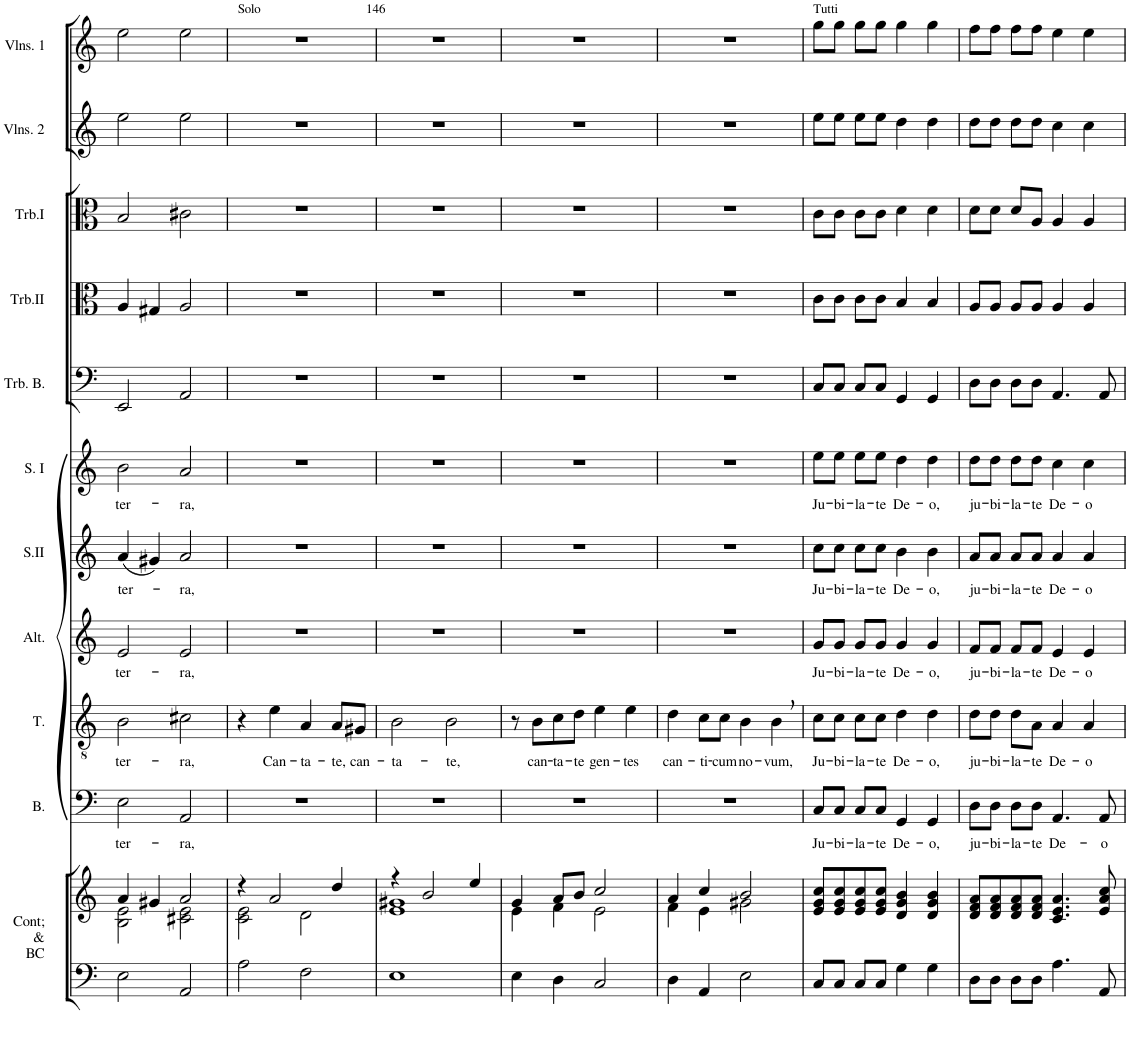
**kern	**kern	**kern	**text	**kern	**text	**kern	**text	**kern	**text	**kern	**text	**kern	**kern	**kern	**kern	**kern
*part11	*part11	*part10	*part10	*part9	*part9	*part8	*part8	*part7	*part7	*part6	*part6	*part5	*part4	*part3	*part2	*part1
*staff12	*staff11	*staff10	*staff10	*staff9	*staff9	*staff8	*staff8	*staff7	*staff7	*staff6	*staff6	*staff5	*staff4	*staff3	*staff2	*staff1
*I"Continuo &amp; Basse Continue	*	*I"Basse	*	*I"Ténor	*	*I"Alto	*	*I"Soprano II	*	*I"Soprane I	*	*I"Trombone Basse	*I"Trombone II	*I"Trombone I	*I"Deuxièmes Violons	*I"Premiers Violons
*I'Cont; &amp; BC	*	*I'B.	*	*I'T.	*	*I'Alt.	*	*I'S.II	*	*I'S. I	*	*I'Trb. B.	*I'Trb.II	*I'Trb.I	*I'Vlns. 2	*I'Vlns. 1
!!LO:PB:g=z
*clefF4	*clefG2	*clefF4	*	*clefGv2	*	*clefG2	*	*clefG2	*	*clefG2	*	*clefF4	*clefC3	*clefC3	*clefG2	*clefG2
*k[]	*k[]	*k[]	*	*k[]	*	*k[]	*	*k[]	*	*k[]	*	*k[]	*k[]	*k[]	*k[]	*k[]
*M4/4	*M4/4	*M4/4	*	*M4/4	*	*M4/4	*	*M4/4	*	*M4/4	*	*M4/4	*M4/4	*M4/4	*M4/4	*M4/4
*met(c)	*met(c)	*met(c)	*	*met(c)	*	*met(c)	*	*met(c)	*	*met(c)	*	*met(c)	*met(c)	*met(c)	*met(c)	*met(c)
=144	=144	=144	=144	=144	=144	=144	=144	=144	=144	=144	=144	=144	=144	=144	=144	=144
*	*^	*	*	*	*	*	*	*	*	*	*	*	*	*	*	*
!	!	!	!	!LO:LY:b	!	!LO:LY:b	!	!LO:LY:b	!	!LO:LY:b	!	!LO:LY:b	!	!	!	!	!
2E\	4a/	2B\ 2e\	2E\	ter-	2B\	ter-	2e/	ter-	(4a/	ter-	2b\	ter-	2EE/	4A/	2B/	2ee\	2ee\
.	4g#X/	.	.	.	.	.	.	.	4g#X/)	.	.	.	.	4G#X/	.	.	.
!	!	!	!	!LO:LY:b	!	!LO:LY:b	!	!LO:LY:b	!	!LO:LY:b	!	!LO:LY:b	!	!	!	!	!
2AA/	2a/	2c#X\ 2e\	2AA/	-ra,	2c#X\	-ra,	2e/	-ra,	2a/	-ra,	2a/	-ra,	2AA/	2A/	2c#X\	2ee\	2ee\
=145	=145	=145	=145	=145	=145	=145	=145	=145	=145	=145	=145	=145	=145	=145	=145	=145	=145
!	!	!	!	!	!	!	!	!	!	!	!	!	!	!	!	!	!LO:TX:a:t=Solo
2A\	4r	2c\ 2e\	1r	.	4r	.	1r	.	1r	.	1r	.	1r	1r	1r	1r	1r
!	!	!	!	!	!	!LO:LY:b	!	!	!	!	!	!	!	!	!	!	!
.	2a/	.	.	.	4e\	Can-	.	.	.	.	.	.	.	.	.	.	.
!	!	!	!	!	!	!LO:LY:b	!	!	!	!	!	!	!	!	!	!	!
2F\	.	2d\	.	.	4A/	-ta-	.	.	.	.	.	.	.	.	.	.	.
!	!	!	!	!	!	!LO:LY:b	!	!	!	!	!	!	!	!	!	!	!
.	4dd/	.	.	.	8A/L	-te,	.	.	.	.	.	.	.	.	.	.	.
!	!	!	!	!	!	!LO:LY:b	!	!	!	!	!	!	!	!	!	!	!
.	.	.	.	.	8G#X/J	can-	.	.	.	.	.	.	.	.	.	.	.
=146	=146	=146	=146	=146	=146	=146	=146	=146	=146	=146	=146	=146	=146	=146	=146	=146	=146
!	!	!	!	!	!	!LO:LY:b	!	!	!	!	!	!	!	!	!	!	!
1E	4r	1e 1g#X	1r	.	2B\	-ta-	1r	.	1r	.	1r	.	1r	1r	1r	1r	1r
.	2b/	.	.	.	.	.	.	.	.	.	.	.	.	.	.	.	.
!	!	!	!	!	!	!LO:LY:b	!	!	!	!	!	!	!	!	!	!	!
.	.	.	.	.	2B\	-te,	.	.	.	.	.	.	.	.	.	.	.
.	4ee/	.	.	.	.	.	.	.	.	.	.	.	.	.	.	.	.
=147	=147	=147	=147	=147	=147	=147	=147	=147	=147	=147	=147	=147	=147	=147	=147	=147	=147
4E\	4g/	4e\	1r	.	8r	.	1r	.	1r	.	1r	.	1r	1r	1r	1r	1r
!	!	!	!	!	!	!LO:LY:b	!	!	!	!	!	!	!	!	!	!	!
.	.	.	.	.	8B\L	can-	.	.	.	.	.	.	.	.	.	.	.
!	!	!	!	!	!	!LO:LY:b	!	!	!	!	!	!	!	!	!	!	!
4D\	8a/L	4f\	.	.	8c\	-ta-	.	.	.	.	.	.	.	.	.	.	.
!	!	!	!	!	!	!LO:LY:b	!	!	!	!	!	!	!	!	!	!	!
.	8b/J	.	.	.	8d\J	-te	.	.	.	.	.	.	.	.	.	.	.
!	!	!	!	!	!	!LO:LY:b	!	!	!	!	!	!	!	!	!	!	!
2C/	2cc/	2e\	.	.	4e\	gen-	.	.	.	.	.	.	.	.	.	.	.
!	!	!	!	!	!	!LO:LY:b	!	!	!	!	!	!	!	!	!	!	!
.	.	.	.	.	4e\	-tes	.	.	.	.	.	.	.	.	.	.	.
=148	=148	=148	=148	=148	=148	=148	=148	=148	=148	=148	=148	=148	=148	=148	=148	=148	=148
!	!	!	!	!	!	!LO:LY:b	!	!	!	!	!	!	!	!	!	!	!
4D\	4a/	4f\	1r	.	4d\	can-	1r	.	1r	.	1r	.	1r	1r	1r	1r	1r
!	!	!	!	!	!	!LO:LY:b	!	!	!	!	!	!	!	!	!	!	!
4AA/	4cc/	4e\	.	.	8c\L	-ti-	.	.	.	.	.	.	.	.	.	.	.
!	!	!	!	!	!	!LO:LY:b	!	!	!	!	!	!	!	!	!	!	!
.	.	.	.	.	8c\J	-cum	.	.	.	.	.	.	.	.	.	.	.
!	!	!	!	!	!	!LO:LY:b	!	!	!	!	!	!	!	!	!	!	!
2E\	2b/	2g#X\	.	.	4B\	no-	.	.	.	.	.	.	.	.	.	.	.
!	!	!	!	!	!	!LO:LY:b	!	!	!	!	!	!	!	!	!	!	!
.	.	.	.	.	4B,\	-vum,	.	.	.	.	.	.	.	.	.	.	.
*	*v	*v	*	*	*	*	*	*	*	*	*	*	*	*	*	*	*
=149	=149	=149	=149	=149	=149	=149	=149	=149	=149	=149	=149	=149	=149	=149	=149	=149
!	!	!	!	!	!	!	!	!	!	!	!	!	!	!	!	!LO:TX:a:t=Tutti
!	!	!	!LO:LY:b	!	!LO:LY:b	!	!LO:LY:b	!	!LO:LY:b	!	!LO:LY:b	!	!	!	!	!
8C/L	8e/ 8g/ 8cc/L	8C/L	Ju-	8c\L	Ju-	8g/L	Ju-	8cc\L	Ju-	8ee\L	Ju-	8C/L	8c\L	8c\L	8ee\L	8gg\L
!	!	!	!LO:LY:b	!	!LO:LY:b	!	!LO:LY:b	!	!LO:LY:b	!	!LO:LY:b	!	!	!	!	!
8C/J	8e/ 8g/ 8cc/	8C/J	-bi-	8c\J	-bi-	8g/J	-bi-	8cc\J	-bi-	8ee\J	-bi-	8C/J	8c\J	8c\J	8ee\J	8gg\J
!	!	!	!LO:LY:b	!	!LO:LY:b	!	!LO:LY:b	!	!LO:LY:b	!	!LO:LY:b	!	!	!	!	!
8C/L	8e/ 8g/ 8cc/	8C/L	-la-	8c\L	-la-	8g/L	-la-	8cc\L	-la-	8ee\L	-la-	8C/L	8c\L	8c\L	8ee\L	8gg\L
!	!	!	!LO:LY:b	!	!LO:LY:b	!	!LO:LY:b	!	!LO:LY:b	!	!LO:LY:b	!	!	!	!	!
8C/J	8e/ 8g/ 8cc/J	8C/J	-te	8c\J	-te	8g/J	-te	8cc\J	-te	8ee\J	-te	8C/J	8c\J	8c\J	8ee\J	8gg\J
!	!	!	!LO:LY:b	!	!LO:LY:b	!	!LO:LY:b	!	!LO:LY:b	!	!LO:LY:b	!	!	!	!	!
4G\	4d/ 4g/ 4b/	4GG/	De-	4d\	De-	4g/	De-	4b\	De-	4dd\	De-	4GG/	4B/	4d\	4dd\	4gg\
!	!	!	!LO:LY:b	!	!LO:LY:b	!	!LO:LY:b	!	!LO:LY:b	!	!LO:LY:b	!	!	!	!	!
4G\	4d/ 4g/ 4b/	4GG/	-o,	4d\	-o,	4g/	-o,	4b\	-o,	4dd\	-o,	4GG/	4B/	4d\	4dd\	4gg\
=150	=150	=150	=150	=150	=150	=150	=150	=150	=150	=150	=150	=150	=150	=150	=150	=150
!	!	!	!LO:LY:b	!	!LO:LY:b	!	!LO:LY:b	!	!LO:LY:b	!	!LO:LY:b	!	!	!	!	!
8D\L	8d/ 8f/ 8a/L	8D\L	ju-	8d\L	ju-	8f/L	ju-	8a/L	ju-	8dd\L	ju-	8D\L	8A/L	8d\L	8dd\L	8ff\L
!	!	!	!LO:LY:b	!	!LO:LY:b	!	!LO:LY:b	!	!LO:LY:b	!	!LO:LY:b	!	!	!	!	!
8D\J	8d/ 8f/ 8a/	8D\J	-bi-	8d\J	-bi-	8f/J	-bi-	8a/J	-bi-	8dd\J	-bi-	8D\J	8A/J	8d\J	8dd\J	8ff\J
!	!	!	!LO:LY:b	!	!LO:LY:b	!	!LO:LY:b	!	!LO:LY:b	!	!LO:LY:b	!	!	!	!	!
8D\L	8d/ 8f/ 8a/	8D\L	-la-	8d\L	-la-	8f/L	-la-	8a/L	-la-	8dd\L	-la-	8D\L	8A/L	8d/L	8dd\L	8ff\L
!	!	!	!LO:LY:b	!	!LO:LY:b	!	!LO:LY:b	!	!LO:LY:b	!	!LO:LY:b	!	!	!	!	!
8D\J	8d/ 8f/ 8a/J	8D\J	-te	8A\J	-te	8f/J	-te	8a/J	-te	8dd\J	-te	8D\J	8A/J	8A/J	8dd\J	8ff\J
!	!	!	!LO:LY:b	!	!LO:LY:b	!	!LO:LY:b	!	!LO:LY:b	!	!LO:LY:b	!	!	!	!	!
4.A\	4.c/ 4.e/ 4.a/	4.AA/	De-	4A/	De-	4e/	De-	4a/	De-	4cc\	De-	4.AA/	4A/	4A/	4cc\	4ee\
!	!	!	!	!	!LO:LY:b	!	!LO:LY:b	!	!LO:LY:b	!	!LO:LY:b	!	!	!	!	!
.	.	.	.	4A/	-o	4e/	-o	4a/	-o	4cc\	-o	.	4A/	4A/	4cc\	4ee\
!	!	!	!LO:LY:b	!	!	!	!	!	!	!	!	!	!	!	!	!
8AA/	8e/ 8a/ 8cc/	8AA/	-o	.	.	.	.	.	.	.	.	8AA/	.	.	.	.
=	=	=	=	=	=	=	=	=	=	=	=	=	=	=	=	=
*-	*-	*-	*-	*-	*-	*-	*-	*-	*-	*-	*-	*-	*-	*-	*-	*-
